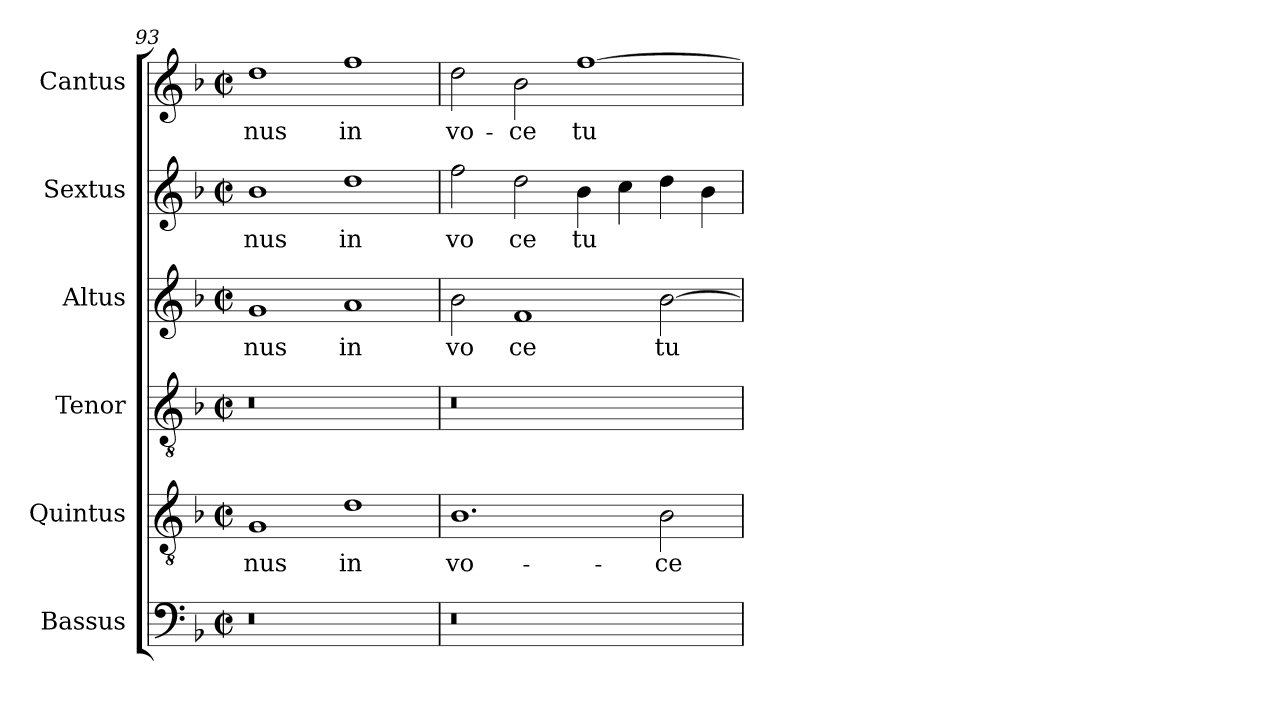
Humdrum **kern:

**kern	**kern	**text	**kern	**kern	**text	**kern	**text	**kern	**text
*part6	*part5	*part5	*part4	*part3	*part3	*part2	*part2	*part1	*part1
*staff6	*staff5	*staff5	*staff4	*staff3	*staff3	*staff2	*staff2	*staff1	*staff1
*I"Bassus	*I"Quintus	*	*I"Tenor	*I"Altus	*	*I"Sextus	*	*I"Cantus	*
*clefF4	*clefGv2	*	*clefGv2	*clefG2	*	*clefG2	*	*clefG2	*
*k[b-]	*k[b-]	*	*k[b-]	*k[b-]	*	*k[b-]	*	*k[b-]	*
*F:	*F:	*	*F:	*F:	*	*F:	*	*F:	*
*M2/2	*M2/2	*	*M2/2	*M2/2	*	*M2/2	*	*M2/2	*
*met(c|)	*met(c|)	*	*met(c|)	*met(c|)	*	*met(c|)	*	*met(c|)	*
=93	=93	=93	=93	=93	=93	=93	=93	=93	=93
!	!	!LO:LY:b:cj	!	!	!LO:LY:b:cj	!	!LO:LY:b:cj	!	!LO:LY:b:cj
0r	1G	-nus	0r	1g	nus	1b-	nus	1dd	nus
!	!	!LO:LY:b:cj	!	!	!LO:LY:b:cj	!	!LO:LY:b:cj	!	!LO:LY:b:cj
.	1d	in	.	1a	in	1dd	in	1ff	in
!!LO:LB:g=z
=94	=94	=94	=94	=94	=94	=94	=94	=94	=94
!	!	!LO:LY:b:cj	!	!	!LO:LY:b:cj	!	!LO:LY:b:cj	!	!LO:LY:b:cj
0r	1.B-	vo-	0r	2b-\	vo	2ff\	vo	2dd\	vo-
!	!	!	!	!	!LO:LY:b:cj	!	!LO:LY:b:cj	!	!LO:LY:b:cj
.	.	.	.	1f	ce	2dd\	ce	2b-\	-ce
!	!	!	!	!	!	!	!LO:LY:b:cj	!	!LO:LY:b:cj
.	.	.	.	.	.	4b-\	tu	[>1ff	tu-
.	.	.	.	.	.	4cc\	.	.	.
!	!	!LO:LY:b:cj	!	!	!LO:LY:b:cj	!	!	!	!
.	2B-\	-ce	.	[>2b-\	tu	4dd\	.	.	.
.	.	.	.	.	.	4b-\	.	.	.
=	=	=	=	=	=	=	=	=	=
*-	*-	*-	*-	*-	*-	*-	*-	*-	*-
